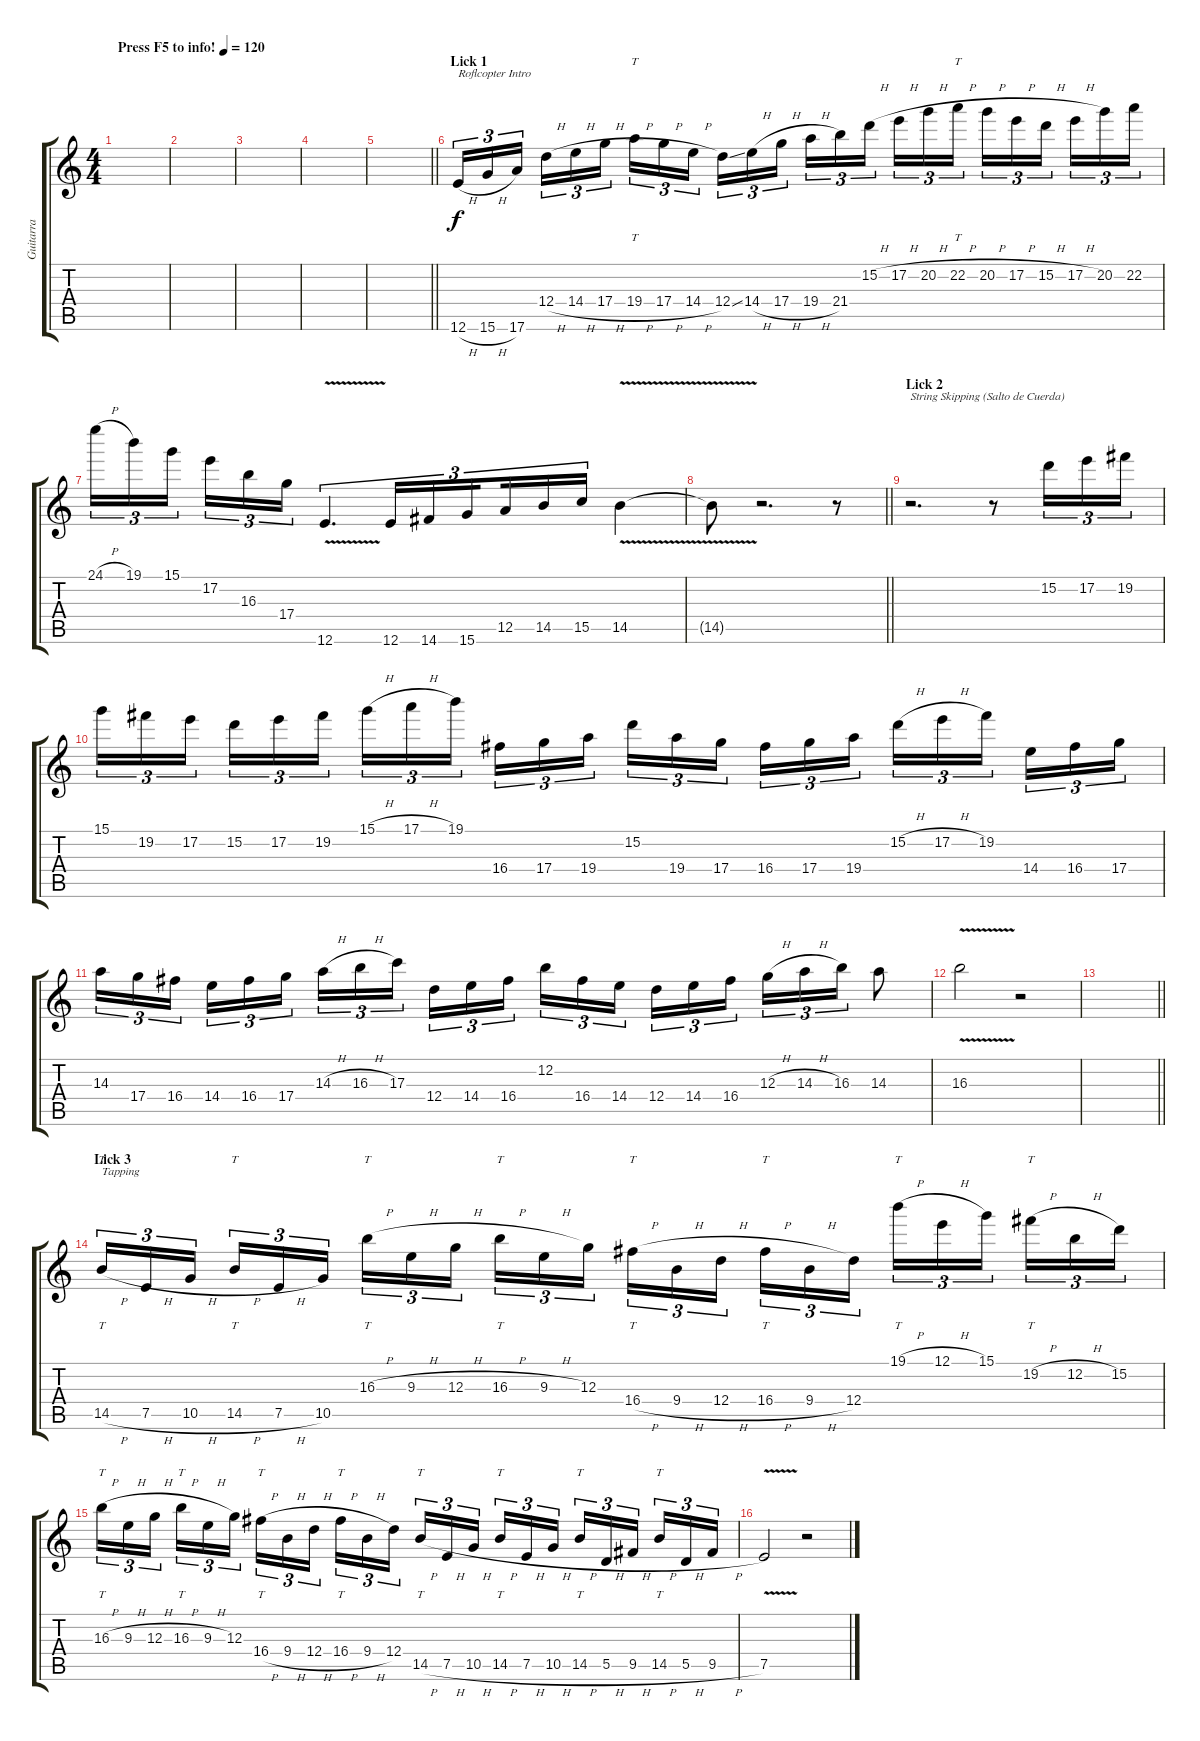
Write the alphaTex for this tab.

\track ("Guitarra" "Guitarra") {instrument distortionguitar}
\staff {score tabs}
\tuning (E4 B3 G3 D3 A2 E2) {hide}
\ts (4 4)
\tempo (120 "Press F5 to info!")
\clef g2
\ks c
|
|
|
|
\barLineRight lightlight
|
\section ("" "Lick 1")
12.6{h}.16{tu (3 2) txt "Roflcopter Intro"} 15.6{h}.16{tu (3 2)} 17.6.16{tu (3 2) beam splitsecondary} 12.4{h}.16{tu (3 2)} 14.4{h}.16{tu (3 2)} 17.4{h}.16{tu (3 2)} 19.4{h}.16{tt tu (3 2)} 17.4{h}.16{tu (3 2)} 14.4{h}.16{tu (3 2) beam splitsecondary} 12.4{ss}.16{tu (3 2)} 14.4{h}.16{tu (3 2)} 17.4{h}.16{tu (3 2)} 19.4{h}.16{tu (3 2)} 21.4.16{tu (3 2)} 15.2{h}.16{tu (3 2) beam splitsecondary} 17.2{h}.16{tu (3 2)} 20.2{h}.16{tu (3 2)} 22.2{h}.16{tt tu (3 2)} 20.2{h}.16{tu (3 2)} 17.2{h}.16{tu (3 2)} 15.2{h}.16{tu (3 2) beam splitsecondary} 17.2{h}.16{tu (3 2)} 20.2.16{tu (3 2)} 22.2.16{tu (3 2)} |
24.1{h}.16{tu (3 2)} 19.1.16{tu (3 2)} 15.1.16{tu (3 2) beam splitsecondary} 17.2.16{tu (3 2)} 16.3.16{tu (3 2)} 17.4.16{tu (3 2)} 12.6{v}.4{d tu (3 2)} 12.6.16{tu (3 2)} 14.6.16{tu (3 2)} 15.6.16{tu (3 2) beam splitsecondary} 12.5.16{tu (3 2)} 14.5.16{tu (3 2)} 15.5.16{tu (3 2)} 14.5{v}.4 |
\barLineRight lightlight
14.5{t}.8 r.2{d} r.8 |
\section ("" "Lick 2 ")
r.2{d txt "String Skipping (Salto de Cuerda)"} r.8 15.2.16{tu (3 2)} 17.2.16{tu (3 2)} 19.2.16{tu (3 2)} |
15.1.16{tu (3 2)} 19.2.16{tu (3 2)} 17.2.16{tu (3 2) beam splitsecondary} 15.2.16{tu (3 2)} 17.2.16{tu (3 2)} 19.2.16{tu (3 2)} 15.1{h}.16{tu (3 2)} 17.1{h}.16{tu (3 2)} 19.1.16{tu (3 2) beam splitsecondary} 16.4.16{tu (3 2)} 17.4.16{tu (3 2)} 19.4.16{tu (3 2)} 15.2.16{tu (3 2)} 19.4.16{tu (3 2)} 17.4.16{tu (3 2) beam splitsecondary} 16.4.16{tu (3 2)} 17.4.16{tu (3 2)} 19.4.16{tu (3 2)} 15.2{h}.16{tu (3 2)} 17.2{h}.16{tu (3 2)} 19.2.16{tu (3 2) beam splitsecondary} 14.4.16{tu (3 2)} 16.4.16{tu (3 2)} 17.4.16{tu (3 2)} |
14.3.16{tu (3 2)} 17.4.16{tu (3 2)} 16.4.16{tu (3 2) beam splitsecondary} 14.4.16{tu (3 2)} 16.4.16{tu (3 2)} 17.4.16{tu (3 2)} 14.3{h}.16{tu (3 2)} 16.3{h}.16{tu (3 2)} 17.3.16{tu (3 2) beam splitsecondary} 12.4.16{tu (3 2)} 14.4.16{tu (3 2)} 16.4.16{tu (3 2)} 12.2.16{tu (3 2)} 16.4.16{tu (3 2)} 14.4.16{tu (3 2) beam splitsecondary} 12.4.16{tu (3 2)} 14.4.16{tu (3 2)} 16.4.16{tu (3 2)} 12.3{h}.16{tu (3 2)} 14.3{h}.16{tu (3 2)} 16.3.16{tu (3 2)} 14.3.8 |
16.3{v}.2 r.2 |
\barLineRight lightlight
|
\section ("" "Lick 3")
14.5{h}.16{tt tu (3 2) txt "Tapping"} 7.5{h}.16{tu (3 2)} 10.5{h}.16{tu (3 2) beam splitsecondary} 14.5{h}.16{tt tu (3 2)} 7.5{h}.16{tu (3 2)} 10.5.16{tu (3 2)} 16.3{h}.16{tt tu (3 2)} 9.3{h}.16{tu (3 2)} 12.3{h}.16{tu (3 2) beam splitsecondary} 16.3{h}.16{tt tu (3 2)} 9.3{h}.16{tu (3 2)} 12.3.16{tu (3 2)} 16.4{h}.16{tt tu (3 2)} 9.4{h}.16{tu (3 2)} 12.4{h}.16{tu (3 2) beam splitsecondary} 16.4{h}.16{tt tu (3 2)} 9.4{h}.16{tu (3 2)} 12.4.16{tu (3 2)} 19.1{h}.16{tt tu (3 2)} 12.1{h}.16{tu (3 2)} 15.1.16{tu (3 2) beam splitsecondary} 19.2{h}.16{tt tu (3 2)} 12.2{h}.16{tu (3 2)} 15.2.16{tu (3 2)} |
16.3{h}.16{tt tu (3 2)} 9.3{h}.16{tu (3 2)} 12.3{h}.16{tu (3 2) beam splitsecondary} 16.3{h}.16{tt tu (3 2)} 9.3{h}.16{tu (3 2)} 12.3.16{tu (3 2)} 16.4{h}.16{tt tu (3 2)} 9.4{h}.16{tu (3 2)} 12.4{h}.16{tu (3 2) beam splitsecondary} 16.4{h}.16{tt tu (3 2)} 9.4{h}.16{tu (3 2)} 12.4.16{tu (3 2)} 14.5{h}.16{tt tu (3 2)} 7.5{h}.16{tu (3 2)} 10.5{h}.16{tu (3 2) beam splitsecondary} 14.5{h}.16{tt tu (3 2)} 7.5{h}.16{tu (3 2)} 10.5{h}.16{tu (3 2)} 14.5{h}.16{tt tu (3 2)} 5.5{h}.16{tu (3 2)} 9.5{h}.16{tu (3 2) beam splitsecondary} 14.5{h}.16{tt tu (3 2)} 5.5{h}.16{tu (3 2)} 9.5{h}.16{tu (3 2)} |
7.5{v}.2 r.2
